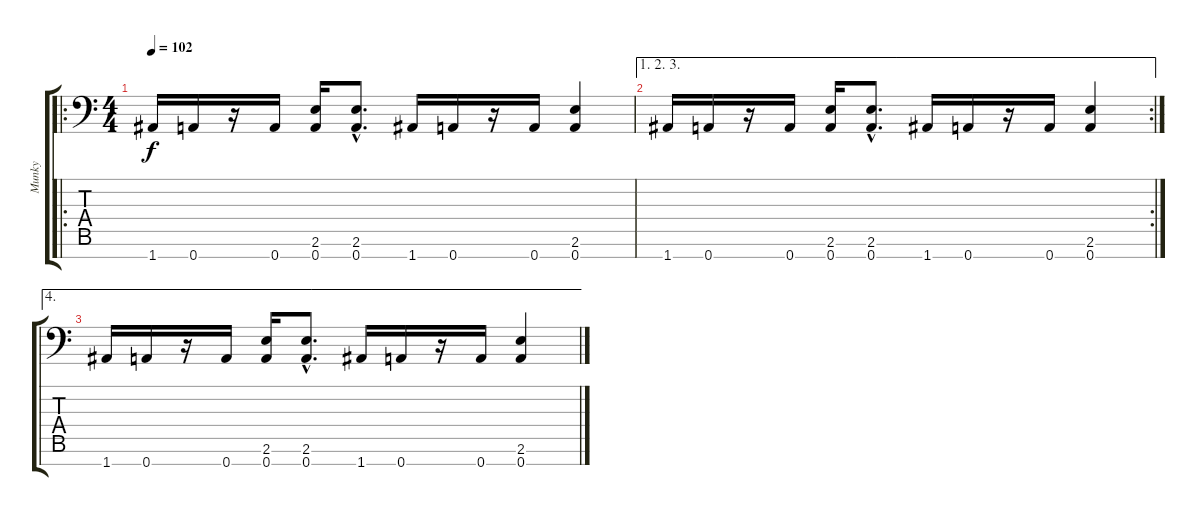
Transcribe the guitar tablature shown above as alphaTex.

\track ("Munky" "Munky") {instrument distortionguitar}
\staff {score tabs}
\tuning (D4 A3 F3 C3 G2 D2 A1) {hide}
\ro
\ts (4 4)
\tempo 102
\clef f4
\ks c
1.7.16{dy f volume 12 balance 15} 0.7.16 r.16 0.7.16 (2.6 0.7).16 (2.6{hac} 0.7{hac}).8{d} 1.7.16 0.7.16 r.16 0.7.16 (2.6 0.7).4 |
\ae (1 2 3)
\rc 2
1.7.16 0.7.16 r.16 0.7.16 (2.6 0.7).16 (2.6{hac} 0.7{hac}).8{d} 1.7.16 0.7.16 r.16 0.7.16 (2.6 0.7).4 |
\ae 4
1.7.16 0.7.16 r.16 0.7.16 (2.6 0.7).16 (2.6{hac} 0.7{hac}).8{d} 1.7.16 0.7.16 r.16 0.7.16 (2.6 0.7).4
